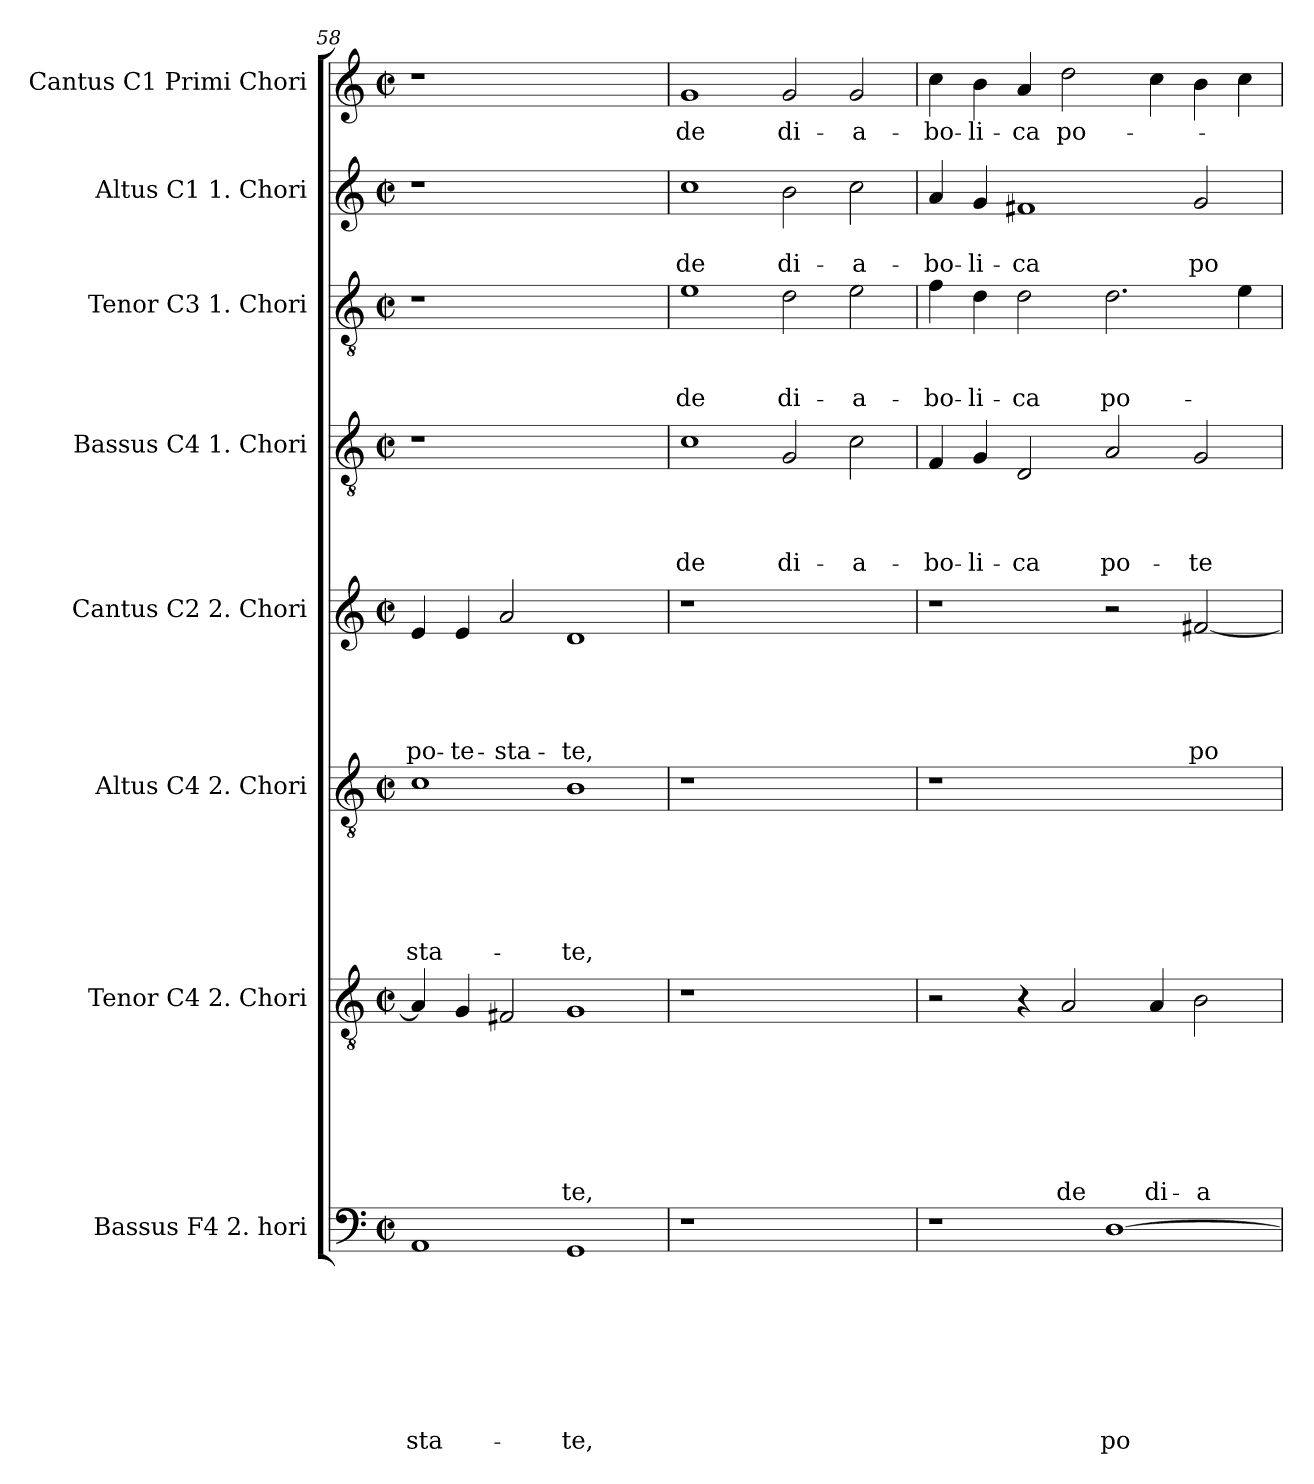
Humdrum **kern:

**kern	**text	**text	**text	**text	**text	**text	**text	**text	**kern	**text	**text	**text	**text	**text	**text	**text	**kern	**text	**text	**text	**text	**text	**text	**kern	**text	**text	**text	**text	**text	**kern	**text	**text	**text	**text	**kern	**text	**text	**text	**kern	**text	**text	**kern	**text
*part8	*part8	*part8	*part8	*part8	*part8	*part8	*part8	*part8	*part7	*part7	*part7	*part7	*part7	*part7	*part7	*part7	*part6	*part6	*part6	*part6	*part6	*part6	*part6	*part5	*part5	*part5	*part5	*part5	*part5	*part4	*part4	*part4	*part4	*part4	*part3	*part3	*part3	*part3	*part2	*part2	*part2	*part1	*part1
*staff8	*staff8	*staff8	*staff8	*staff8	*staff8	*staff8	*staff8	*staff8	*staff7	*staff7	*staff7	*staff7	*staff7	*staff7	*staff7	*staff7	*staff6	*staff6	*staff6	*staff6	*staff6	*staff6	*staff6	*staff5	*staff5	*staff5	*staff5	*staff5	*staff5	*staff4	*staff4	*staff4	*staff4	*staff4	*staff3	*staff3	*staff3	*staff3	*staff2	*staff2	*staff2	*staff1	*staff1
*I"Bassus F4 2. hori	*	*	*	*	*	*	*	*	*I"Tenor C4 2. Chori	*	*	*	*	*	*	*	*I"Altus C4 2. Chori	*	*	*	*	*	*	*I"Cantus C2 2. Chori	*	*	*	*	*	*I"Bassus C4 1. Chori	*	*	*	*	*I"Tenor C3 1. Chori	*	*	*	*I"Altus C1 1. Chori	*	*	*I"Cantus C1 Primi Chori	*
*clefF4	*	*	*	*	*	*	*	*	*clefGv2	*	*	*	*	*	*	*	*clefGv2	*	*	*	*	*	*	*clefG2	*	*	*	*	*	*clefGv2	*	*	*	*	*clefGv2	*	*	*	*clefG2	*	*	*clefG2	*
*k[]	*	*	*	*	*	*	*	*	*k[]	*	*	*	*	*	*	*	*k[]	*	*	*	*	*	*	*k[]	*	*	*	*	*	*k[]	*	*	*	*	*k[]	*	*	*	*k[]	*	*	*k[]	*
*C:	*	*	*	*	*	*	*	*	*C:	*	*	*	*	*	*	*	*C:	*	*	*	*	*	*	*C:	*	*	*	*	*	*C:	*	*	*	*	*C:	*	*	*	*C:	*	*	*C:	*
*M2/2	*	*	*	*	*	*	*	*	*M2/2	*	*	*	*	*	*	*	*M2/2	*	*	*	*	*	*	*M2/2	*	*	*	*	*	*M2/2	*	*	*	*	*M2/2	*	*	*	*M2/2	*	*	*M2/2	*
*met(c|)	*	*	*	*	*	*	*	*	*met(c|)	*	*	*	*	*	*	*	*met(c|)	*	*	*	*	*	*	*met(c|)	*	*	*	*	*	*met(c|)	*	*	*	*	*met(c|)	*	*	*	*met(c|)	*	*	*met(c|)	*
=58	=58	=58	=58	=58	=58	=58	=58	=58	=58	=58	=58	=58	=58	=58	=58	=58	=58	=58	=58	=58	=58	=58	=58	=58	=58	=58	=58	=58	=58	=58	=58	=58	=58	=58	=58	=58	=58	=58	=58	=58	=58	=58	=58
1AA	.	.	.	.	.	.	.	-sta-	4A/]	.	.	.	.	.	.	.	1c	.	.	.	.	.	-sta-	4e/	.	.	.	.	po-	1r	.	.	.	.	1r	.	.	.	1r	.	.	1r	.
.	.	.	.	.	.	.	.	.	4G/	.	.	.	.	.	.	.	.	.	.	.	.	.	.	4e/	.	.	.	.	-te-	.	.	.	.	.	.	.	.	.	.	.	.	.	.
.	.	.	.	.	.	.	.	.	2F#X/	.	.	.	.	.	.	.	.	.	.	.	.	.	.	2a/	.	.	.	.	-sta-	.	.	.	.	.	.	.	.	.	.	.	.	.	.
1GG	.	.	.	.	.	.	.	-te,	1G	.	.	.	.	.	.	-te,	1B	.	.	.	.	.	-te,	1d	.	.	.	.	-te,	1ryy	.	.	.	.	1ryy	.	.	.	1ryy	.	.	1ryy	.
=59	=59	=59	=59	=59	=59	=59	=59	=59	=59	=59	=59	=59	=59	=59	=59	=59	=59	=59	=59	=59	=59	=59	=59	=59	=59	=59	=59	=59	=59	=59	=59	=59	=59	=59	=59	=59	=59	=59	=59	=59	=59	=59	=59
1r	.	.	.	.	.	.	.	.	1r	.	.	.	.	.	.	.	1r	.	.	.	.	.	.	1r	.	.	.	.	.	1c	.	.	.	de	1e	.	.	de	1cc	.	de	1g	de
1ryy	.	.	.	.	.	.	.	.	1ryy	.	.	.	.	.	.	.	1ryy	.	.	.	.	.	.	1ryy	.	.	.	.	.	2G/	.	.	.	di-	2d\	.	.	di-	2b\	.	di-	2g/	di-
.	.	.	.	.	.	.	.	.	.	.	.	.	.	.	.	.	.	.	.	.	.	.	.	.	.	.	.	.	.	2c\	.	.	.	-a-	2e\	.	.	-a-	2cc\	.	-a-	2g/	-a-
=60	=60	=60	=60	=60	=60	=60	=60	=60	=60	=60	=60	=60	=60	=60	=60	=60	=60	=60	=60	=60	=60	=60	=60	=60	=60	=60	=60	=60	=60	=60	=60	=60	=60	=60	=60	=60	=60	=60	=60	=60	=60	=60	=60
1r	.	.	.	.	.	.	.	.	2r	.	.	.	.	.	.	.	1r	.	.	.	.	.	.	1r	.	.	.	.	.	4F/	.	.	.	-bo-	4f\	.	.	-bo-	4a/	.	-bo-	4cc\	-bo-
.	.	.	.	.	.	.	.	.	.	.	.	.	.	.	.	.	.	.	.	.	.	.	.	.	.	.	.	.	.	4G/	.	.	.	-li-	4d\	.	.	-li-	4g/	.	-li-	4b\	-li-
.	.	.	.	.	.	.	.	.	4r	.	.	.	.	.	.	.	.	.	.	.	.	.	.	.	.	.	.	.	.	2D/	.	.	.	-ca	2d\	.	.	-ca	1f#X	.	-ca	4a/	-ca
.	.	.	.	.	.	.	.	.	2A/	.	.	.	.	.	.	de	.	.	.	.	.	.	.	.	.	.	.	.	.	.	.	.	.	.	.	.	.	.	.	.	.	2dd\	po-
[1D	.	.	.	.	.	.	.	po-	.	.	.	.	.	.	.	.	1ryy	.	.	.	.	.	.	2r	.	.	.	.	.	2A/	.	.	.	po-	2.d\	.	.	po-	.	.	.	.	.
.	.	.	.	.	.	.	.	.	4A/	.	.	.	.	.	.	di-	.	.	.	.	.	.	.	.	.	.	.	.	.	.	.	.	.	.	.	.	.	.	.	.	.	4cc\	.
.	.	.	.	.	.	.	.	.	2B\	.	.	.	.	.	.	-a-	.	.	.	.	.	.	.	[2f#/	.	.	.	.	po-	2G/	.	.	.	-te-	.	.	.	.	2g/	.	po-	4b\	.
.	.	.	.	.	.	.	.	.	.	.	.	.	.	.	.	.	.	.	.	.	.	.	.	.	.	.	.	.	.	.	.	.	.	.	4e\	.	.	.	.	.	.	4cc\	.
=	=	=	=	=	=	=	=	=	=	=	=	=	=	=	=	=	=	=	=	=	=	=	=	=	=	=	=	=	=	=	=	=	=	=	=	=	=	=	=	=	=	=	=
*-	*-	*-	*-	*-	*-	*-	*-	*-	*-	*-	*-	*-	*-	*-	*-	*-	*-	*-	*-	*-	*-	*-	*-	*-	*-	*-	*-	*-	*-	*-	*-	*-	*-	*-	*-	*-	*-	*-	*-	*-	*-	*-	*-
